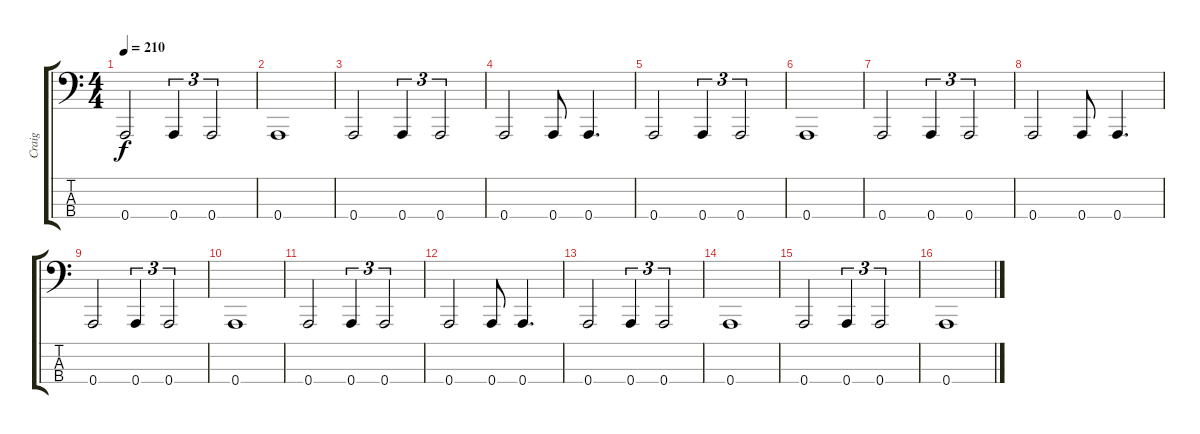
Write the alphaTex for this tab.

\track ("Craig" "Craig") {instrument electricbassfinger}
\staff {score tabs}
\tuning (D2 A1 E1 A0) {hide}
\ts (4 4)
\section ("" "")
\tempo 210
\clef f4
\ks c
0.4.2{dy f} 0.4.4{tu (3 2)} 0.4.2{tu (3 2)} |
0.4.1 |
0.4.2 0.4.4{tu (3 2)} 0.4.2{tu (3 2)} |
0.4.2 0.4.8 0.4.4{d} |
0.4.2 0.4.4{tu (3 2)} 0.4.2{tu (3 2)} |
0.4.1 |
0.4.2 0.4.4{tu (3 2)} 0.4.2{tu (3 2)} |
0.4.2 0.4.8 0.4.4{d} |
0.4.2 0.4.4{tu (3 2)} 0.4.2{tu (3 2)} |
0.4.1 |
0.4.2 0.4.4{tu (3 2)} 0.4.2{tu (3 2)} |
0.4.2 0.4.8 0.4.4{d} |
0.4.2 0.4.4{tu (3 2)} 0.4.2{tu (3 2)} |
0.4.1 |
0.4.2 0.4.4{tu (3 2)} 0.4.2{tu (3 2)} |
0.4.1
